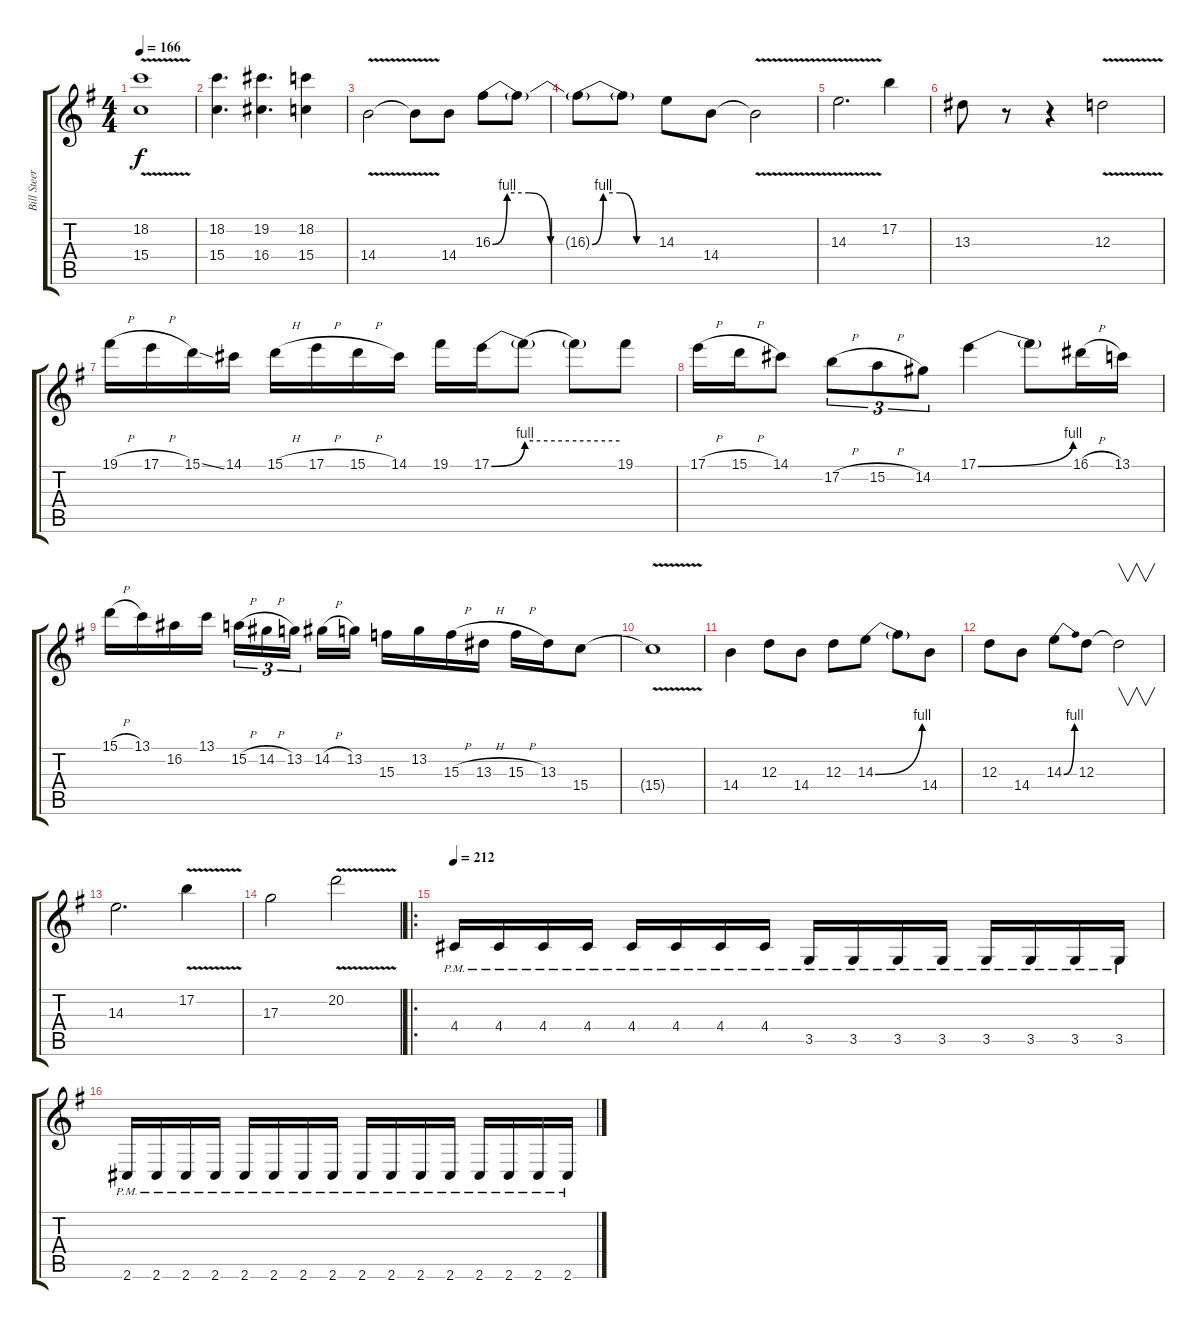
\track ("Bill Steer (Guitar 2)" "Bill Steer") {instrument distortionguitar}
\staff {score tabs}
\tuning (B3 Gb3 D3 A2 E2 B1) {hide}
\ts (4 4)
\tempo 166
\clef g2
\ks g
(18.2{v} 15.4{v}).1{dy f} |
(18.2 15.4).4{d} (19.2 16.4).4{d} (18.2 15.4).4 |
14.4{v}.2 14.4{t}.8 14.4.8 16.3{be (custom 0 0 10 4 25 4 40 0 60 0)}.8 16.3{t}.8 |
16.3{be (custom 0 0 10 4 25 4 40 0 60 0) t}.8 16.3{t}.8 14.3.8 14.4.8 14.4{v t}.2 |
14.3{v}.2{d} 17.2.4 |
13.3.8 r.8 r.4 12.3{v}.2 |
19.1{h}.16 17.1{h}.16 15.1{ss}.16 14.1.16 15.1{h}.16 17.1{h}.16 15.1{h}.16 14.1.16 19.1.16 17.1{be (bend 0 0 60 4)}.16 17.1{be (hold 0 4 60 4) t}.8 17.1{t}.8 19.1.8 |
17.1{h}.16 15.1{h}.16 14.1.8 17.2{h}.8{tu (3 2)} 15.2{h}.8{tu (3 2)} 14.2.8{tu (3 2)} 17.1{be (bend 0 0 60 4)}.4 17.1{t}.8 16.1{h}.16 13.1.16 |
15.1{h}.16 13.1.16 16.2.16 13.1.16 15.2{h}.16{tu (3 2)} 14.2{h}.16{tu (3 2)} 13.2.16{tu (3 2) beam splitsecondary} 14.2{h}.16 13.2.16 15.3.16 13.2.16 15.3{h}.16 13.3{h}.16 15.3{h}.16 13.3.16 15.4.8 |
15.4{v t}.1 |
14.4.4 12.3.8 14.4.8 12.3.8 14.3{be (bend 0 0 60 4)}.8 14.3{t}.8 14.4.8 |
12.3.8 14.4.8 14.3{be (bend 0 0 60 4)}.8 12.3.8 12.3{t}.2{v} |
14.3.2{d} 17.2{v}.4 |
17.3.2 20.2{v}.2 |
\ro
\tempo 212
4.4{pm}.16 4.4{pm}.16 4.4{pm}.16 4.4{pm}.16 4.4{pm}.16 4.4{pm}.16 4.4{pm}.16 4.4{pm}.16 3.5{pm}.16 3.5{pm}.16 3.5{pm}.16 3.5{pm}.16 3.5{pm}.16 3.5{pm}.16 3.5{pm}.16 3.5{pm}.16 |
2.6{pm}.16 2.6{pm}.16 2.6{pm}.16 2.6{pm}.16 2.6{pm}.16 2.6{pm}.16 2.6{pm}.16 2.6{pm}.16 2.6{pm}.16 2.6{pm}.16 2.6{pm}.16 2.6{pm}.16 2.6{pm}.16 2.6{pm}.16 2.6{pm}.16 2.6{pm}.16
